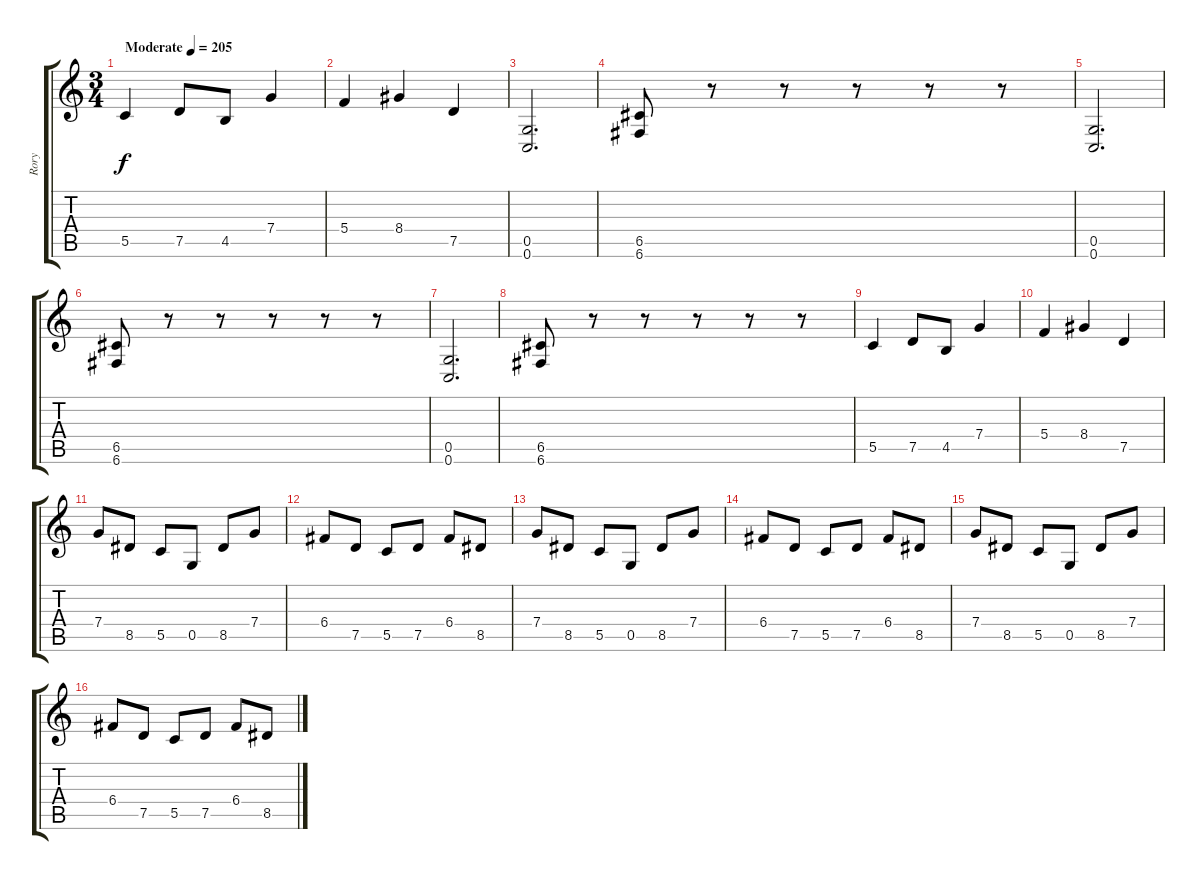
\track ("Rory" "Rory") {instrument overdrivenguitar}
\staff {score tabs}
\tuning (D4 A3 F3 C3 G2 C2) {hide}
\ts (3 4)
\tempo (205 "Moderate")
\clef g2
\ks c
5.5.4{dy f instrument overdrivenguitar} 7.5.8 4.5.8 7.4.4 |
5.4.4 8.4.4 7.5.4 |
(0.5 0.6).2{d} |
(6.5 6.6).8 r.8 r.8 r.8 r.8 r.8 |
(0.5 0.6).2{d} |
(6.5 6.6).8 r.8 r.8 r.8 r.8 r.8 |
(0.5 0.6).2{d} |
(6.5 6.6).8 r.8 r.8 r.8 r.8 r.8 |
5.5.4 7.5.8 4.5.8 7.4.4 |
5.4.4 8.4.4 7.5.4 |
7.4.8 8.5.8 5.5.8 0.5.8 8.5.8 7.4.8 |
6.4.8 7.5.8 5.5.8 7.5.8 6.4.8 8.5.8 |
7.4.8 8.5.8 5.5.8 0.5.8 8.5.8 7.4.8 |
6.4.8 7.5.8 5.5.8 7.5.8 6.4.8 8.5.8 |
7.4.8 8.5.8 5.5.8 0.5.8 8.5.8 7.4.8 |
6.4.8 7.5.8 5.5.8 7.5.8 6.4.8 8.5.8
